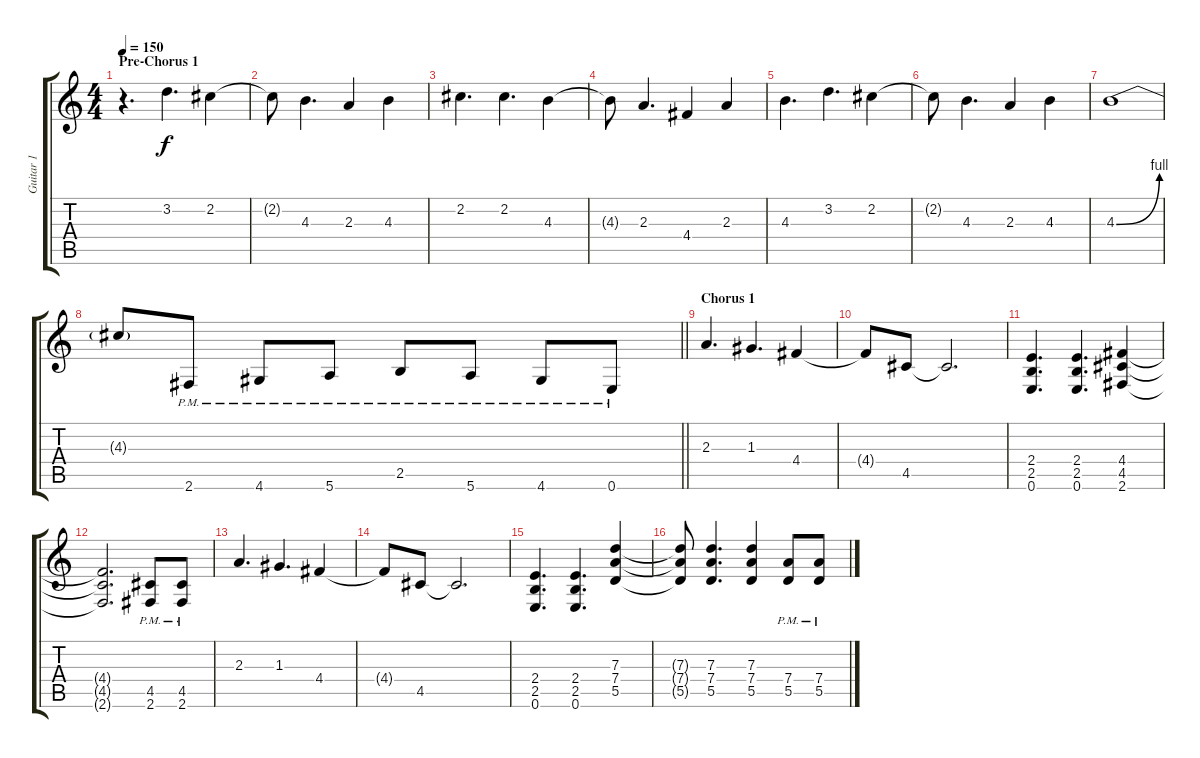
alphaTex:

\track ("Guitar 1" "Guitar 1") {instrument overdrivenguitar}
\staff {score tabs}
\tuning (E4 B3 G3 D3 A2 E2) {hide}
\ts (4 4)
\section ("" "Pre-Chorus 1")
\tempo 150
\clef g2
\ks c
r.4{d dy f} 3.2.4{d} 2.2.4 |
2.2{t}.8 4.3.4{d} 2.3.4 4.3.4 |
2.2.4{d} 2.2.4{d} 4.3.4 |
4.3{t}.8 2.3.4{d} 4.4.4 2.3.4 |
4.3.4{d} 3.2.4{d} 2.2.4 |
2.2{t}.8 4.3.4{d} 2.3.4 4.3.4 |
4.3{be (bend 0 0 60 4)}.1 |
\barLineRight lightlight
4.3{t}.8 2.6{pm}.8 4.6{pm}.8 5.6{pm}.8 2.5{pm}.8 5.6{pm}.8 4.6{pm}.8 0.6{pm}.8 |
\section ("" "Chorus 1")
2.3.4{d} 1.3.4{d} 4.4.4 |
4.4{t}.8 4.5.8 4.5{t}.2{d} |
(2.4 2.5 0.6).4{d} (2.4 2.5 0.6).4{d} (4.4 4.5 2.6).4 |
(4.4{t} 4.5{t} 2.6{t}).2{d} (4.5{pm} 2.6{pm}).8 (4.5{pm} 2.6{pm}).8 |
2.3.4{d} 1.3.4{d} 4.4.4 |
4.4{t}.8 4.5.8 4.5{t}.2{d} |
(2.4 2.5 0.6).4{d} (2.4 2.5 0.6).4{d} (7.3 7.4 5.5).4 |
(7.3{t} 7.4{t} 5.5{t}).8 (7.3 7.4 5.5).4{d} (7.3 7.4 5.5).4 (7.4{pm} 5.5{pm}).8 (7.4{pm} 5.5{pm}).8
